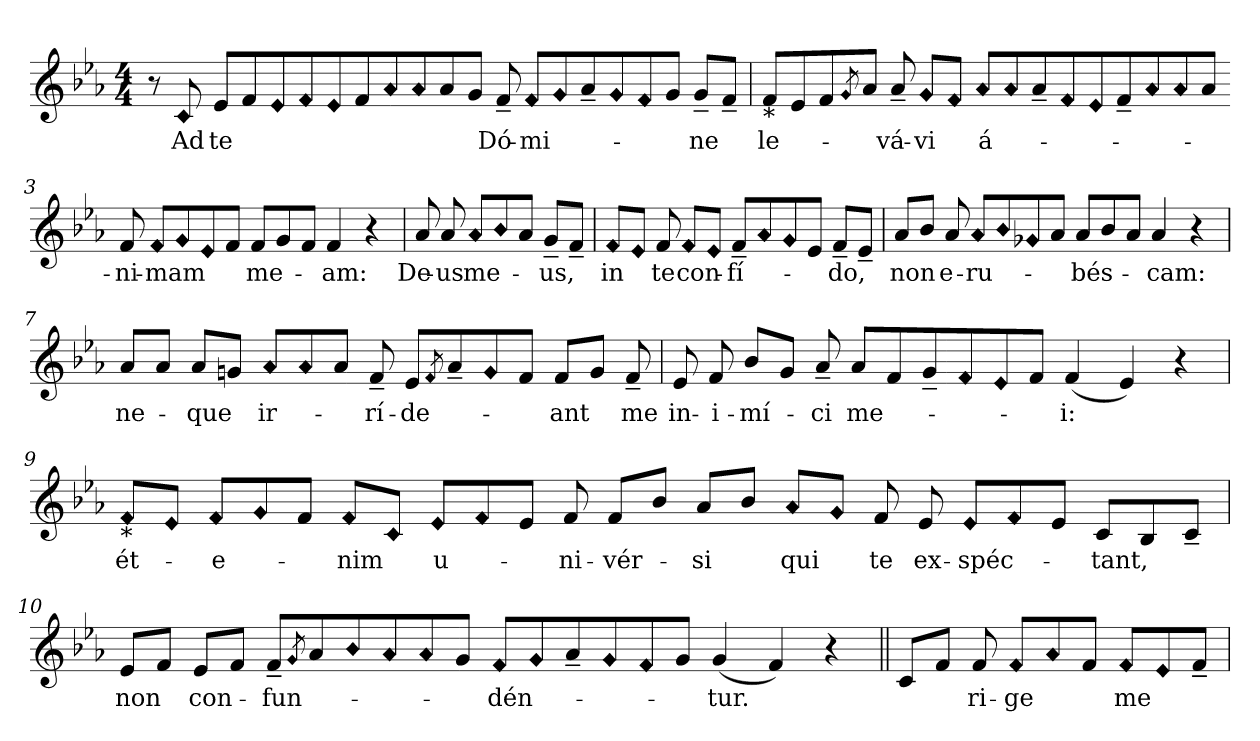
**kern	**text
*part1	*part1
*staff1	*staff1
!!LO:PB:g=z
*clefG2	*
*k[b-e-a-]	*
*E-:	*
*M4/4	*
=1	=1
8r	.
!LO:N:head=diamond	!
!	!LO:LY:b:color=#000000
8ci/	Ad
!	!LO:LY:b:color=#000000
8e-i/L	te
8fi/	.
!LO:N:head=diamond	!
8e-i/	.
!LO:N:head=diamond	!
8fi/	.
!LO:N:head=diamond	!
8e-i/	.
8fi/	.
!LO:N:head=diamond	!
8a-i/	.
!LO:N:head=diamond	!
8a-i/	.
8a-i/	.
8gi/J	.
!	!LO:LY:b:color=#000000
8f~i/	Dó-
!LO:N:head=diamond	!
!	!LO:LY:b:color=#000000
8fi/L	-mi-
!LO:N:head=diamond	!
8gi/	.
8a-~i/	.
!LO:N:head=diamond	!
8gi/	.
!LO:N:head=diamond	!
8fi/	.
8gi/J	.
!	!LO:LY:b:color=#000000
8g~i/L	-ne
8f~i/J	.
=2'	=2'
!LO:TX:b:t=*	!
!	!LO:LY:b:color=#000000
8fi/L	le-
8e-i/	.
8fi/	.
!LO:N:head=diamond	!
8qgi/	.
8a-i/J	.
!	!LO:LY:b:color=#000000
8a-~i/	-vá-
!LO:N:head=diamond	!
!	!LO:LY:b:color=#000000
8gi/L	-vi
!LO:N:head=diamond	!
8fi/J	.
!LO:N:head=diamond	!
!	!LO:LY:b:color=#000000
8a-i/L	á-
!LO:N:head=diamond	!
8a-i/	.
8a-~i/	.
!LO:N:head=diamond	!
8fi/	.
!LO:N:head=diamond	!
8e-i/	.
8f~i/	.
!LO:N:head=diamond	!
8a-i/	.
!LO:N:head=diamond	!
8a-i/	.
8a-i/J	.
!!LO:LB:g=z
=3-	=3-
!	!LO:LY:b:color=#000000
8fi/	-ni-
!LO:N:head=diamond	!
!	!LO:LY:b:color=#000000
8fi/L	-mam
!LO:N:head=diamond	!
8gi/	.
!LO:N:head=diamond	!
8e-i/	.
8fi/J	.
!	!LO:LY:b:color=#000000
8fi/L	me-
8gi/	.
8fi/J	.
!	!LO:LY:b:color=#000000
4fi/	-am:
4r	.
=4	=4
!	!LO:LY:b:color=#000000
8a-i/	De-
!	!LO:LY:b:color=#000000
8a-i/	-us
!LO:N:head=diamond	!
!	!LO:LY:b:color=#000000
8a-i/L	me-
!LO:N:head=diamond	!
8b-i/	.
8a-i/J	.
!	!LO:LY:b:color=#000000
8g~i/L	-us,
8f~i/J	.
=5'	=5'
!LO:N:head=diamond	!
!	!LO:LY:b:color=#000000
8fi/L	in
!LO:N:head=diamond	!
8e-i/J	.
!	!LO:LY:b:color=#000000
8fi/	te
!LO:N:head=diamond	!
!	!LO:LY:b:color=#000000
8fi/L	con-
!LO:N:head=diamond	!
8e-i/J	.
!	!LO:LY:b:color=#000000
8f~i/L	-fí-
!LO:N:head=diamond	!
8a-i/	.
!LO:N:head=diamond	!
8gi/	.
8e-i/J	.
!	!LO:LY:b:color=#000000
8f~i/L	-do,
8e-~i/J	.
=6'	=6'
!	!LO:LY:b:color=#000000
8a-i/L	non
8b-i/J	.
!	!LO:LY:b:color=#000000
8a-i/	e-
!LO:N:head=diamond	!
!	!LO:LY:b:color=#000000
8a-i/L	-ru-
!LO:N:head=diamond	!
8b-i/	.
!LO:N:head=diamond	!
8g-Xi/	.
8a-i/J	.
!	!LO:LY:b:color=#000000
8a-i/L	-bés-
8b-i/	.
8a-i/J	.
!	!LO:LY:b:color=#000000
4a-i/	-cam:
4r	.
!!LO:LB:g=z
=7	=7
!	!LO:LY:b:color=#000000
8a-i/L	ne-
8a-i/J	.
!	!LO:LY:b:color=#000000
8a-i/L	-que
8gni/J	.
!LO:N:head=diamond	!
!	!LO:LY:b:color=#000000
8a-i/L	ir-
!LO:N:head=diamond	!
8a-i/	.
8a-i/J	.
!	!LO:LY:b:color=#000000
8f~i/	-rí-
!	!LO:LY:b:color=#000000
8e-i/L	-de-
!LO:N:head=diamond	!
8qfi/	.
8a-~i/	.
!LO:N:head=diamond	!
8gi/	.
8fi/J	.
!	!LO:LY:b:color=#000000
8fi/L	-ant
8gi/J	.
!	!LO:LY:b:color=#000000
8f~i/	me
=8'	=8'
!	!LO:LY:b:color=#000000
8e-i/	in-
!	!LO:LY:b:color=#000000
8fi/	-i-
!	!LO:LY:b:color=#000000
8b-i/L	-mí-
8gi/J	.
!	!LO:LY:b:color=#000000
8a-~i/	-ci
!	!LO:LY:b:color=#000000
8a-i/L	me-
8fi/	.
8g~i/	.
!LO:N:head=diamond	!
8fi/	.
!LO:N:head=diamond	!
8e-i/	.
8fi/J	.
!	!LO:LY:b:color=#000000
(4fi/	-i:
4e-i/)	.
4r	.
!!LO:LB:g=z
=9	=9
!LO:N:head=diamond	!
!LO:TX:b:t=*	!
!	!LO:LY:b:color=#000000
8fi/L	ét-
!LO:N:head=diamond	!
8e-i/J	.
!LO:N:head=diamond	!
!	!LO:LY:b:color=#000000
8fi/L	-e-
!LO:N:head=diamond	!
8gi/	.
8fi/J	.
!LO:N:head=diamond	!
!	!LO:LY:b:color=#000000
8fi/L	-nim
!LO:N:head=diamond	!
8ci/J	.
!LO:N:head=diamond	!
!	!LO:LY:b:color=#000000
8e-i/L	u-
!LO:N:head=diamond	!
8fi/	.
8e-i/J	.
!	!LO:LY:b:color=#000000
8fi/	-ni-
!	!LO:LY:b:color=#000000
8fi/L	-vér-
8b-i/J	.
!	!LO:LY:b:color=#000000
8a-i/L	-si
8b-i/J	.
!LO:N:head=diamond	!
!	!LO:LY:b:color=#000000
8a-i/L	qui
!LO:N:head=diamond	!
8gi/J	.
!	!LO:LY:b:color=#000000
8fi/	te
!	!LO:LY:b:color=#000000
8e-i/	ex-
!LO:N:head=diamond	!
!	!LO:LY:b:color=#000000
8e-i/L	-spéc-
!LO:N:head=diamond	!
8fi/	.
8e-i/J	.
!	!LO:LY:b:color=#000000
8ci/L	-tant,
8B-i/	.
8c~i/J	.
!!LO:LB:g=z
=10'	=10'
!	!LO:LY:b:color=#000000
8e-i/L	non
8fi/J	.
!	!LO:LY:b:color=#000000
8e-i/L	con-
8fi/J	.
!	!LO:LY:b:color=#000000
8f~i/L	-fun-
!LO:N:head=diamond	!
8qgi/	.
8a-i/	.
!LO:N:head=diamond	!
8b-i/	.
!LO:N:head=diamond	!
8a-i/	.
!LO:N:head=diamond	!
8a-i/	.
8gi/J	.
!LO:N:head=diamond	!
!	!LO:LY:b:color=#000000
8fi/L	-dén-
!LO:N:head=diamond	!
8gi/	.
8a-~i/	.
!LO:N:head=diamond	!
8gi/	.
!LO:N:head=diamond	!
8fi/	.
8gi/J	.
!	!LO:LY:b:color=#000000
(4gi/	-tur.
4fi/)	.
!	!LO:LY:b:color=#000000
4r	V. 1. Dí-
=11||	=11||
8ci/L	.
8fi/J	.
!	!LO:LY:b:color=#000000
8fi/	-ri-
!LO:N:head=diamond	!
!	!LO:LY:b:color=#000000
8fi/L	-ge
!LO:N:head=diamond	!
8a-i/	.
8fi/J	.
!LO:N:head=diamond	!
!	!LO:LY:b:color=#000000
8fi/L	me
!LO:N:head=diamond	!
8e-i/	.
8f~i/J	.
='	='
*-	*-
